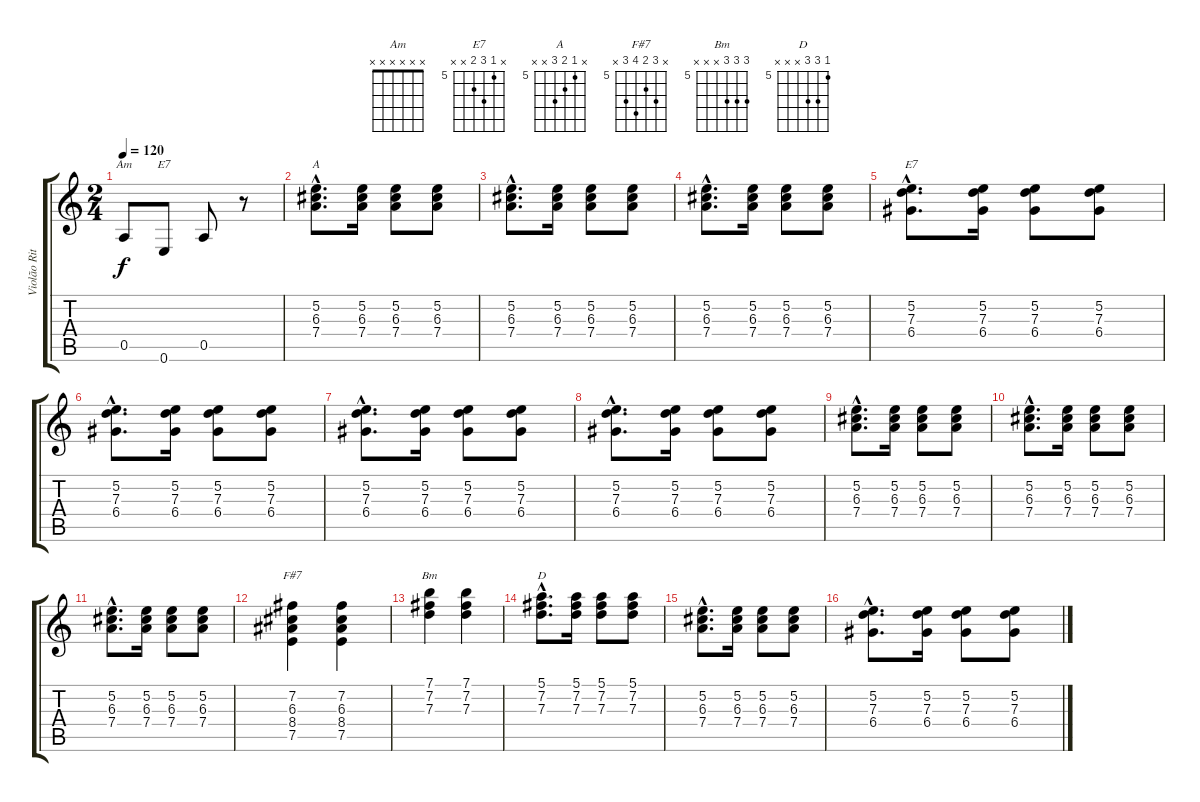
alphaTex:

\track ("Violão Ritmo" "Violão Rit") {instrument acousticguitarnylon}
\staff {score tabs}
\tuning (E4 B3 G3 D3 A2 E2) {hide}
\chord ("Am" x x x x x x) {firstfret 0}
\chord ("E7" x x x x x x) {firstfret 0}
\chord ("A" x 5 6 7 x x) {firstfret 5}
\chord ("E7" x 5 7 6 x x) {firstfret 5}
\chord ("F#7" x 7 6 8 7 x) {firstfret 5}
\chord ("Bm" 7 7 7 x x x) {firstfret 5}
\chord ("D" 5 7 7 x x x) {firstfret 5}
\ts (2 4)
\tempo 120
\clef g2
\ks c
0.5.8{ch "Am" dy f} 0.6.8{ch "E7"} 0.5.8 r.8 |
(5.2{hac} 6.3{hac} 7.4{hac}).8{d ch "A"} (5.2 6.3 7.4).16 (5.2 6.3 7.4).8 (5.2 6.3 7.4).8 |
(5.2{hac} 6.3{hac} 7.4{hac}).8{d} (5.2 6.3 7.4).16 (5.2 6.3 7.4).8 (5.2 6.3 7.4).8 |
(5.2{hac} 6.3{hac} 7.4{hac}).8{d} (5.2 6.3 7.4).16 (5.2 6.3 7.4).8 (5.2 6.3 7.4).8 |
(5.2{hac} 7.3{hac} 6.4{hac}).8{d ch "E7"} (5.2 7.3 6.4).16 (5.2 7.3 6.4).8 (5.2 7.3 6.4).8 |
(5.2{hac} 7.3{hac} 6.4{hac}).8{d} (5.2 7.3 6.4).16 (5.2 7.3 6.4).8 (5.2 7.3 6.4).8 |
(5.2{hac} 7.3{hac} 6.4{hac}).8{d} (5.2 7.3 6.4).16 (5.2 7.3 6.4).8 (5.2 7.3 6.4).8 |
(5.2{hac} 7.3{hac} 6.4{hac}).8{d} (5.2 7.3 6.4).16 (5.2 7.3 6.4).8 (5.2 7.3 6.4).8 |
(5.2{hac} 6.3{hac} 7.4{hac}).8{d} (5.2 6.3 7.4).16 (5.2 6.3 7.4).8 (5.2 6.3 7.4).8 |
(5.2{hac} 6.3{hac} 7.4{hac}).8{d} (5.2 6.3 7.4).16 (5.2 6.3 7.4).8 (5.2 6.3 7.4).8 |
(5.2{hac} 6.3{hac} 7.4{hac}).8{d} (5.2 6.3 7.4).16 (5.2 6.3 7.4).8 (5.2 6.3 7.4).8 |
(7.2 6.3 8.4 7.5).4{ch "F#7"} (7.2 6.3 8.4 7.5).4 |
(7.1 7.2 7.3).4{ch "Bm"} (7.1 7.2 7.3).4 |
(5.1{hac} 7.2{hac} 7.3{hac}).8{d ch "D"} (5.1 7.2 7.3).16 (5.1 7.2 7.3).8 (5.1 7.2 7.3).8 |
(5.2{hac} 6.3{hac} 7.4{hac}).8{d} (5.2 6.3 7.4).16 (5.2 6.3 7.4).8 (5.2 6.3 7.4).8 |
(5.2{hac} 7.3{hac} 6.4{hac}).8{d} (5.2 7.3 6.4).16 (5.2 7.3 6.4).8 (5.2 7.3 6.4).8
